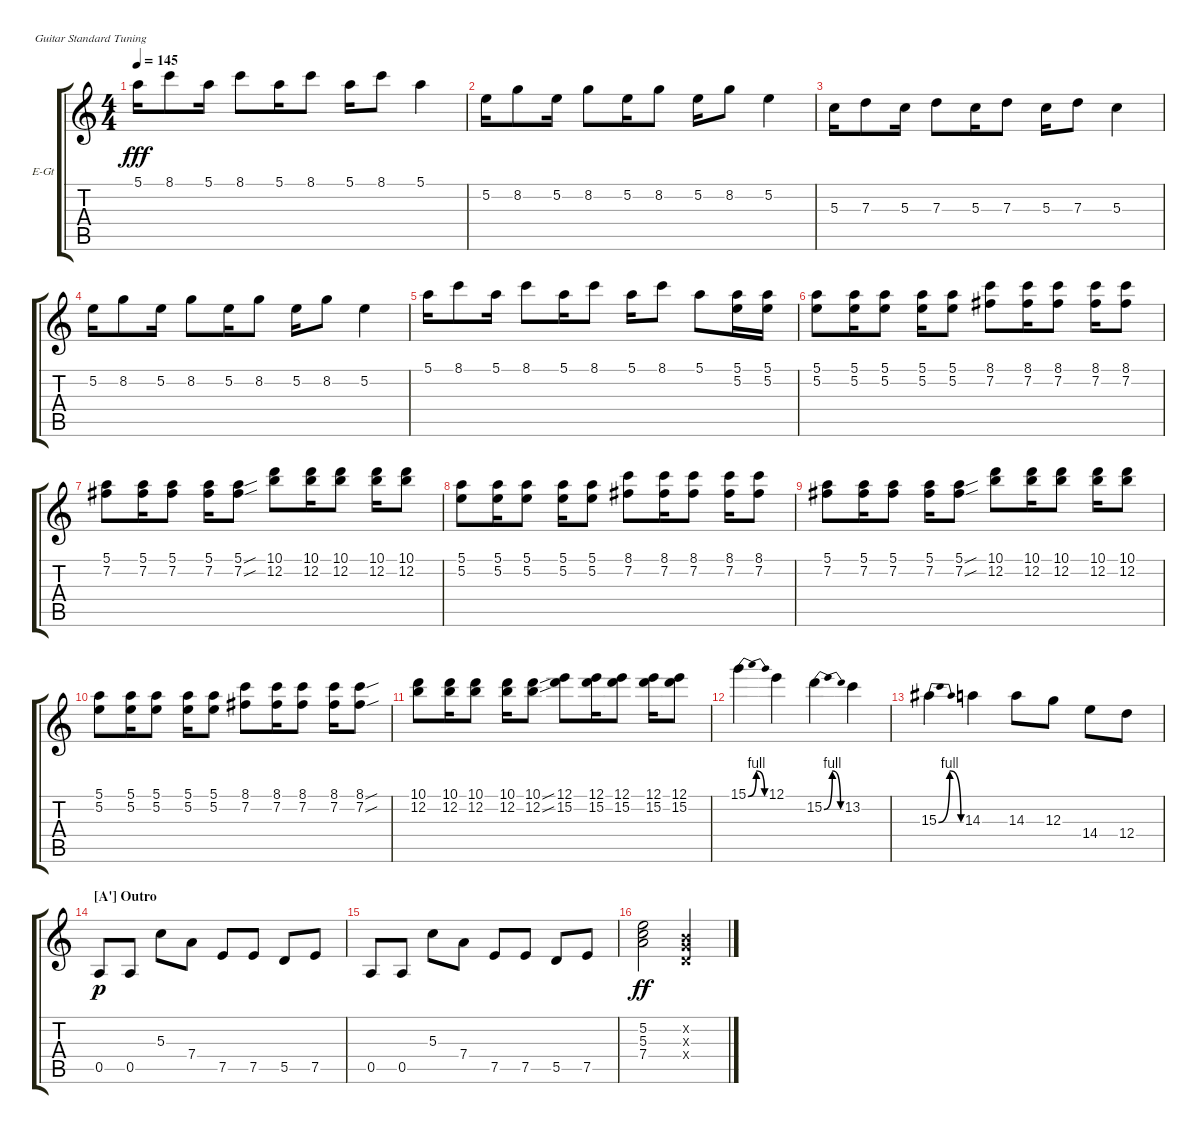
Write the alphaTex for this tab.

\bracketExtendMode groupsimilarinstruments
\firstSystemTrackNameOrientation horizontal
\otherSystemsTrackNameOrientation horizontal
\track ("Nick Valensi" "E-Gt") {instrument overdrivenguitar}
\staff {score tabs}
\tuning (E4 B3 G3 D3 A2 E2)
\ts (4 4)
\tempo 145
\clef g2
\ks c
5.1.16{dy fff} 8.1.8 5.1.16 8.1.8 5.1.16 8.1.8 5.1.16 8.1.8 5.1.4 |
5.2.16 8.2.8 5.2.16 8.2.8 5.2.16 8.2.8 5.2.16 8.2.8 5.2.4 |
5.3.16 7.3.8 5.3.16 7.3.8 5.3.16 7.3.8 5.3.16 7.3.8 5.3.4 |
5.2.16 8.2.8 5.2.16 8.2.8 5.2.16 8.2.8 5.2.16 8.2.8 5.2.4 |
5.1.16 8.1.8 5.1.16 8.1.8 5.1.16 8.1.8 5.1.16 8.1.8 5.1.8 (5.1 5.2).16 (5.1 5.2).16 |
(5.1 5.2).8 (5.1 5.2).16 (5.1 5.2).8 (5.1 5.2).16 (5.1 5.2).8 (8.1 7.2).8 (8.1 7.2).16 (8.1 7.2).8 (8.1 7.2).16 (8.1 7.2).8 |
(5.1 7.2).8 (5.1 7.2).16 (5.1 7.2).8 (5.1 7.2).16 (5.1{sou} 7.2{sou}).8 (10.1 12.2).8 (10.1 12.2).16 (10.1 12.2).8 (10.1 12.2).16 (10.1 12.2).8 |
(5.1 5.2).8 (5.1 5.2).16 (5.1 5.2).8 (5.1 5.2).16 (5.1 5.2).8 (8.1 7.2).8 (8.1 7.2).16 (8.1 7.2).8 (8.1 7.2).16 (8.1 7.2).8 |
(5.1 7.2).8 (5.1 7.2).16 (5.1 7.2).8 (5.1 7.2).16 (5.1{sou} 7.2{sou}).8 (10.1 12.2).8 (10.1 12.2).16 (10.1 12.2).8 (10.1 12.2).16 (10.1 12.2).8 |
(5.1 5.2).8 (5.1 5.2).16 (5.1 5.2).8 (5.1 5.2).16 (5.1 5.2).8 (8.1 7.2).8 (8.1 7.2).16 (8.1 7.2).8 (8.1 7.2).16 (8.1{sou} 7.2{sou}).8 |
(10.1 12.2).8 (10.1 12.2).16 (10.1 12.2).8 (10.1 12.2).16 (10.1{sou} 12.2{sou}).8 (12.1 15.2).8 (12.1 15.2).16 (12.1 15.2).8 (12.1 15.2).16 (12.1 15.2).8 |
15.1{be (bendrelease 0 0 30 4 30 4 60 0)}.4 12.1.4 15.2{be (bendrelease 0 0 30 4 30 4 60 0)}.4 13.2.4 |
15.3{be (bendrelease 0 0 30 4 30 4 60 0)}.4 14.3.4 14.3.8 12.3.8 14.4.8 12.4.8 |
\section ("A'" "Outro")
0.5.8{dy p} 0.5.8 5.3.8 7.4.8 7.5.8 7.5.8 5.5.8 7.5.8 |
0.5.8 0.5.8 5.3.8 7.4.8 7.5.8 7.5.8 5.5.8 7.5.8 |
(5.2 5.3 7.4).2{dy ff} (0.2{x} 0.3{x} 0.4{x}).2
